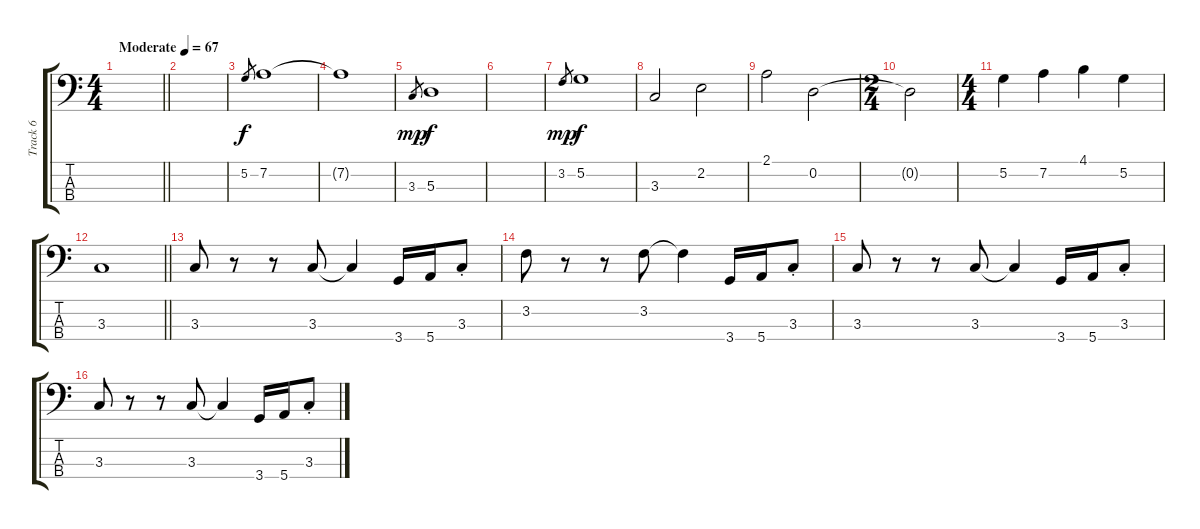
\track ("Track 6" "Track 6") {instrument electricbassfinger}
\staff {score tabs}
\tuning (G2 D2 A1 E1) {hide}
\ts (4 4)
\tempo (67 "Moderate")
\clef f4
\barLineRight lightlight
\ks c
|
|
5.2.8{gr} 7.2.1{dy f} |
7.2{t}.1 |
3.3.8{gr dy mp} 5.3.1{dy f} |
|
3.2.8{gr dy mp} 5.2.1{dy f} |
3.3.2 2.2.2 |
2.1.2 0.2.2 |
\ts (2 4)
0.2{t}.2 |
\ts (4 4)
5.2.4 7.2.4 4.1.4 5.2.4 |
\barLineRight lightlight
3.3.1 |
3.3.8 r.8 r.8 3.3.8 3.3{t}.4 3.4.16 5.4.16 3.3{st}.8 |
3.2.8 r.8 r.8 3.2.8 3.2{t}.4 3.4.16 5.4.16 3.3{st}.8 |
3.3.8 r.8 r.8 3.3.8 3.3{t}.4 3.4.16 5.4.16 3.3{st}.8 |
3.3.8 r.8 r.8 3.3.8 3.3{t}.4 3.4.16 5.4.16 3.3{st}.8
